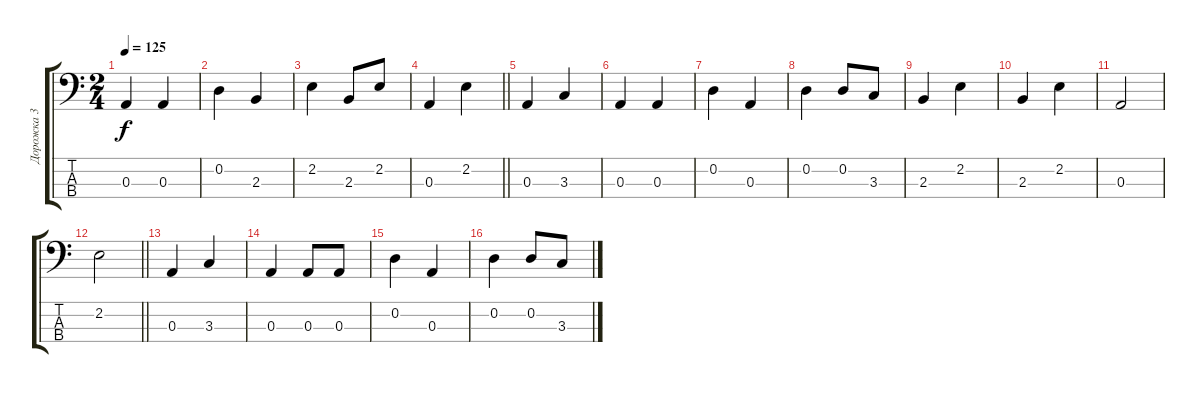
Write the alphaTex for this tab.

\track ("Дорожка 3" "Дорожка 3") {instrument electricbassfinger}
\staff {score tabs}
\tuning (G2 D2 A1 E1) {hide}
\ts (2 4)
\tempo 125
\clef f4
\ks c
0.3.4{dy f} 0.3.4 |
0.2.4 2.3.4 |
2.2.4 2.3.8 2.2.8 |
\barLineRight lightlight
0.3.4 2.2.4 |
0.3.4 3.3.4 |
0.3.4 0.3.4 |
0.2.4 0.3.4 |
0.2.4 0.2.8 3.3.8 |
2.3.4 2.2.4 |
2.3.4 2.2.4 |
0.3.2 |
\barLineRight lightlight
2.2.2 |
0.3.4 3.3.4 |
0.3.4 0.3.8 0.3.8 |
0.2.4 0.3.4 |
0.2.4 0.2.8 3.3.8
